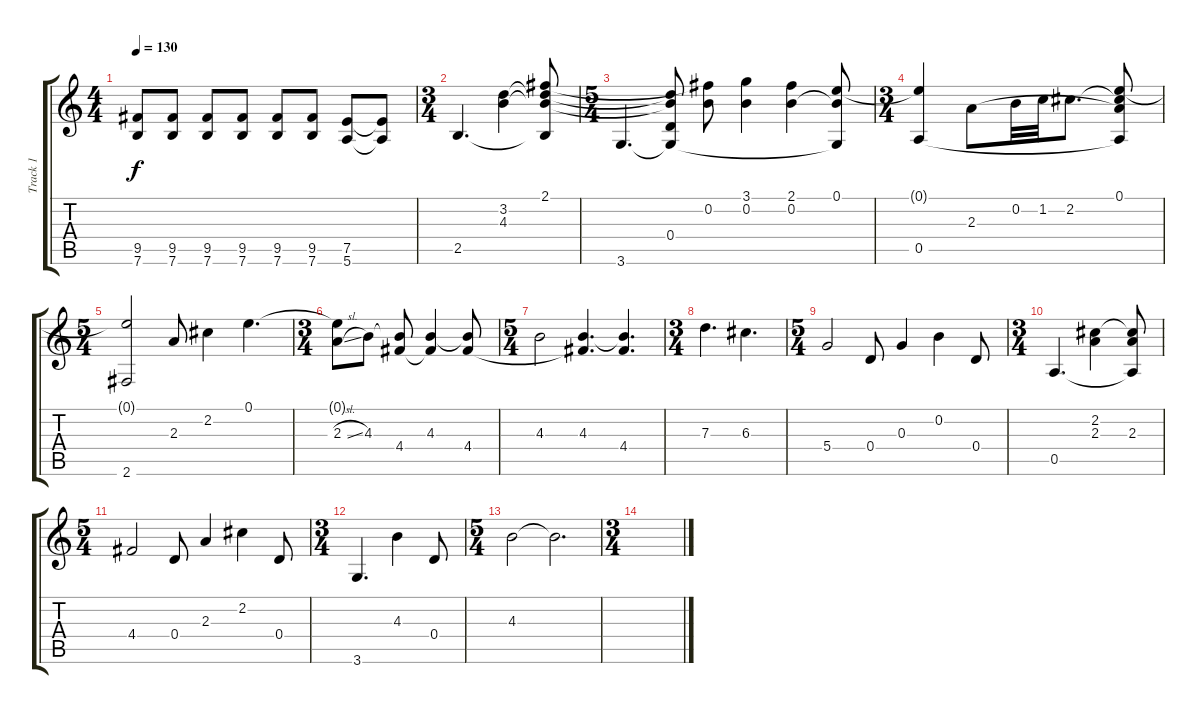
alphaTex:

\track ("Track 1" "Track 1") {instrument acousticguitarsteel}
\staff {score tabs}
\tuning (E4 B3 G3 D3 A2 E2) {hide}
\ts (4 4)
\tempo 130
\clef g2
\ks c
(9.5 7.6).8{dy f} (9.5 7.6).8 (9.5 7.6).8 (9.5 7.6).8 (9.5 7.6).8 (9.5 7.6).8 (7.5 5.6).8 (7.5{t} 5.6{t}).8 |
\ts (3 4)
2.5.4{d} (3.2 4.3).4 (2.1 3.2{t} 4.3{t} 2.5{t}).8 |
\ts (5 4)
3.6.4{d} (3.2{t} 4.3{t} 0.4 3.6{t}).8 (2.1{t} 0.2).8 (3.1 0.2).4 (2.1 0.2).4 (0.1 0.2{t} 3.6{t}).8 |
\ts (3 4)
(0.1{t} 0.5).4 2.3.8 0.2.32 1.2.32 2.2.8{d} (0.1 2.2{t} 2.3{t} 0.5{t}).8 |
\ts (5 4)
(0.1{t} 2.6).2 2.3.8 2.2.4 0.1.4{d} |
\ts (3 4)
(0.1{t} 2.3{sl}).8 4.3.8 (4.3{t} 4.4).8 (4.3 4.4{t}).4 (4.3{t} 4.4).8 |
\ts (5 4)
4.3.2 (4.3 4.4{t}).4{d} (4.3{t} 4.4).4{d} |
\ts (3 4)
7.3.4{d} 6.3.4{d} |
\ts (5 4)
5.4.2 0.4.8 0.3.4 0.2.4 0.4.8 |
\ts (3 4)
0.5.4{d} (2.2 2.3).4 (2.2{t} 2.3 0.5{t}).8 |
\ts (5 4)
4.4.2 0.4.8 2.3.4 2.2.4 0.4.8 |
\ts (3 4)
3.6.4{d} 4.3.4 0.4.8 |
\ts (5 4)
4.3.2 4.3{t}.2{d} |
\ts (3 4)
